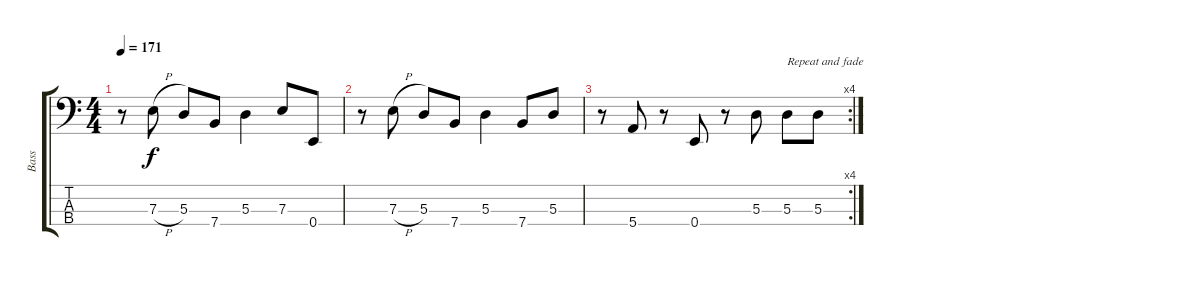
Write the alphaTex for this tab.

\track ("Bass" "Bass") {instrument electricbasspick}
\staff {score tabs}
\tuning (G2 D2 A1 E1) {hide}
\ts (4 4)
\tempo 171
\clef f4
\ks c
r.8{dy f} 7.3{h}.8 5.3.8 7.4.8 5.3.4 7.3.8 0.4.8 |
r.8 7.3{h}.8 5.3.8 7.4.8 5.3.4 7.4.8 5.3.8 |
\rc 4
r.8 5.4.8 r.8 0.4.8 r.8 5.3.8 5.3.8{txt "Repeat and fade"} 5.3.8
